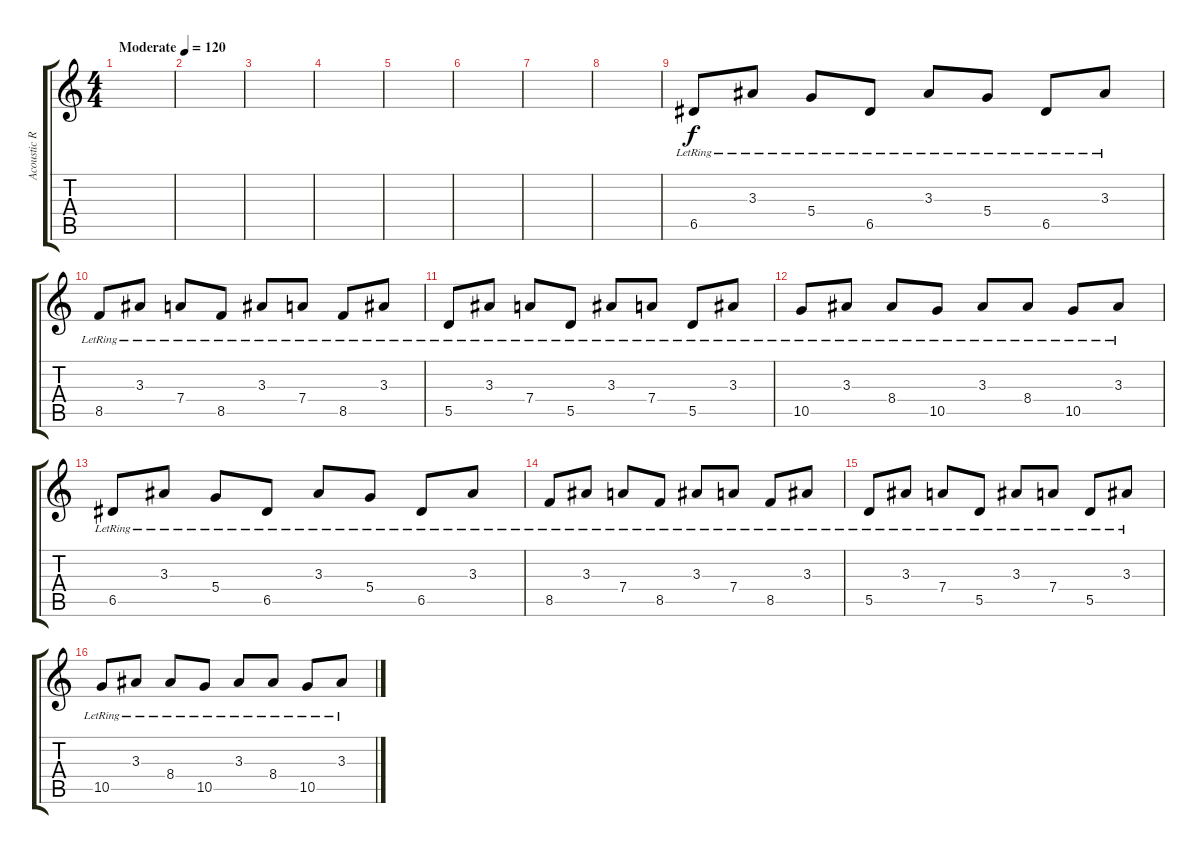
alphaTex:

\track ("Acoustic Rythym" "Acoustic R") {instrument electricguitarjazz}
\staff {score tabs}
\tuning (E4 B3 G3 D3 A2 E2) {hide}
\ts (4 4)
\tempo (120 "Moderate")
\clef g2
\ks c
|
|
|
|
|
|
|
|
6.5{lr}.8 3.3{lr}.8 5.4{lr}.8 6.5{lr}.8 3.3{lr}.8 5.4{lr}.8 6.5{lr}.8 3.3{lr}.8 |
8.5{lr}.8 3.3{lr}.8 7.4{lr}.8 8.5{lr}.8 3.3{lr}.8 7.4{lr}.8 8.5{lr}.8 3.3{lr}.8 |
5.5{lr}.8 3.3{lr}.8 7.4{lr}.8 5.5{lr}.8 3.3{lr}.8 7.4{lr}.8 5.5{lr}.8 3.3{lr}.8 |
10.5{lr}.8 3.3{lr}.8 8.4{lr}.8 10.5{lr}.8 3.3{lr}.8 8.4{lr}.8 10.5{lr}.8 3.3{lr}.8 |
6.5{lr}.8 3.3{lr}.8 5.4{lr}.8 6.5{lr}.8 3.3{lr}.8 5.4{lr}.8 6.5{lr}.8 3.3{lr}.8 |
8.5{lr}.8 3.3{lr}.8 7.4{lr}.8 8.5{lr}.8 3.3{lr}.8 7.4{lr}.8 8.5{lr}.8 3.3{lr}.8 |
5.5{lr}.8 3.3{lr}.8 7.4{lr}.8 5.5{lr}.8 3.3{lr}.8 7.4{lr}.8 5.5{lr}.8 3.3{lr}.8 |
10.5{lr}.8 3.3{lr}.8 8.4{lr}.8 10.5{lr}.8 3.3{lr}.8 8.4{lr}.8 10.5{lr}.8 3.3{lr}.8
